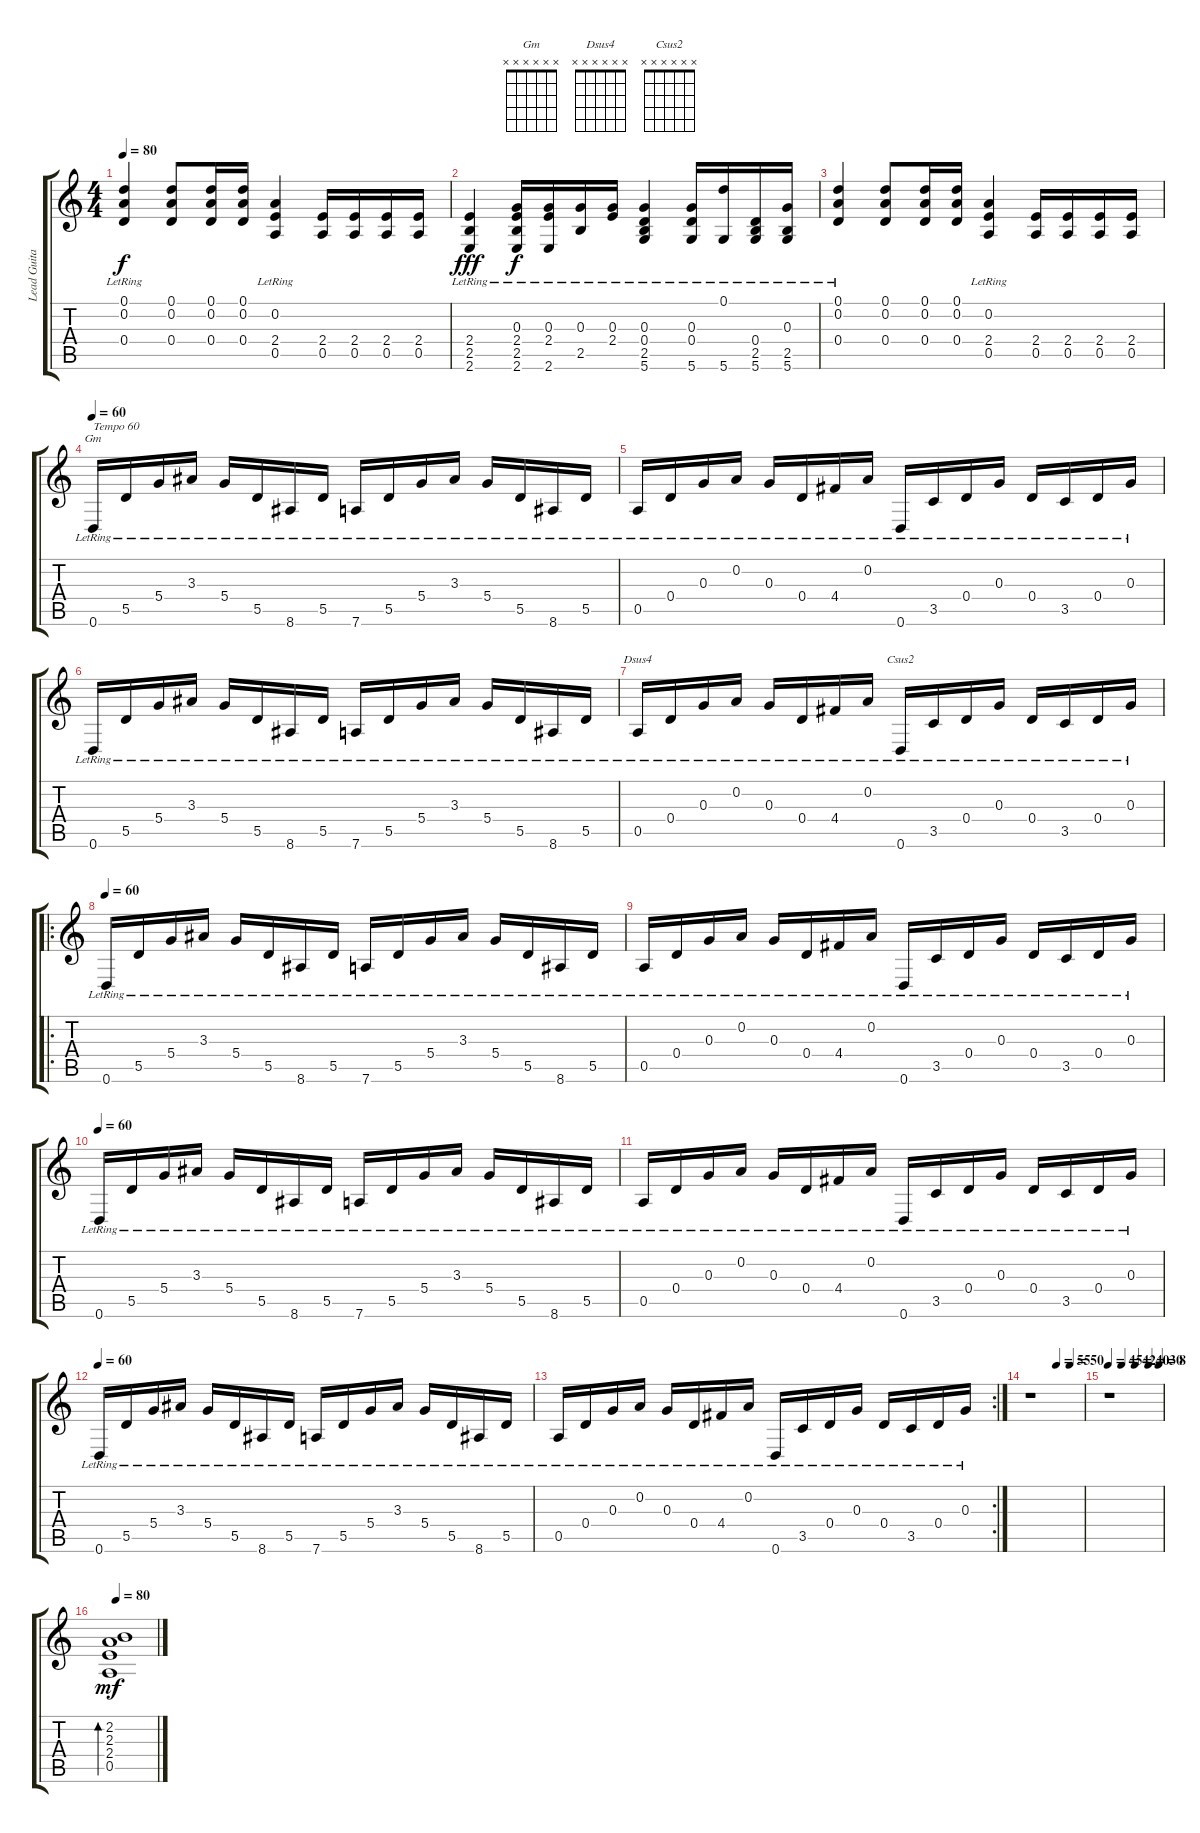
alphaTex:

\track ("Lead Guitar" "Lead Guita") {instrument acousticguitarnylon}
\staff {score tabs}
\tuning (D4 A3 G3 D3 A2 D2) {hide}
\chord ("Gm" x x x x x x)
\chord ("Dsus4" x x x x x x)
\chord ("Csus2" x x x x x x)
\ts (4 4)
\tempo 80
\clef g2
\ks c
(0.1{lr} 0.2{lr} 0.4{lr}).4{dy f} (0.1 0.2 0.4).8 (0.1 0.2 0.4).16 (0.1 0.2 0.4).16 (0.2{lr} 2.4{lr} 0.5{lr}).4 (2.4 0.5).16 (2.4 0.5).16 (2.4 0.5).16 (2.4 0.5).16 |
(2.4{lr} 2.5{lr} 2.6{lr}).4{dy fff} (0.3{lr} 2.4{lr} 2.5{lr} 2.6{lr}).16{dy f} (0.3{lr} 2.4{lr} 2.6{lr}).16 (0.3{lr} 2.5{lr}).16 (0.3{lr} 2.4{lr}).16 (0.3{lr} 0.4{lr} 2.5{lr} 5.6{lr}).4 (0.3{lr} 0.4{lr} 5.6{lr}).16 (0.1{lr} 5.6{lr}).16 (0.4{lr} 2.5{lr} 5.6{lr}).16 (0.3{lr} 2.5{lr} 5.6{lr}).16 |
(0.1{lr} 0.2{lr} 0.4{lr}).4 (0.1 0.2 0.4).8 (0.1 0.2 0.4).16 (0.1 0.2 0.4).16 (0.2{lr} 2.4{lr} 0.5{lr}).4 (2.4 0.5).16 (2.4 0.5).16 (2.4 0.5).16 (2.4 0.5).16 |
\tempo 60
0.6{lr}.16{ch "Gm" txt "Tempo 60"} 5.5{lr}.16 5.4{lr}.16 3.3{lr}.16 5.4{lr}.16 5.5{lr}.16 8.6{lr}.16 5.5{lr}.16 7.6{lr}.16 5.5{lr}.16 5.4{lr}.16 3.3{lr}.16 5.4{lr}.16 5.5{lr}.16 8.6{lr}.16 5.5{lr}.16 |
0.5{lr}.16 0.4{lr}.16 0.3{lr}.16 0.2{lr}.16 0.3{lr}.16 0.4{lr}.16 4.4{lr}.16 0.2{lr}.16 0.6{lr}.16 3.5{lr}.16 0.4{lr}.16 0.3{lr}.16 0.4{lr}.16 3.5{lr}.16 0.4{lr}.16 0.3{lr}.16 |
0.6{lr}.16 5.5{lr}.16 5.4{lr}.16 3.3{lr}.16 5.4{lr}.16 5.5{lr}.16 8.6{lr}.16 5.5{lr}.16 7.6{lr}.16 5.5{lr}.16 5.4{lr}.16 3.3{lr}.16 5.4{lr}.16 5.5{lr}.16 8.6{lr}.16 5.5{lr}.16 |
0.5{lr}.16{ch "Dsus4"} 0.4{lr}.16 0.3{lr}.16 0.2{lr}.16 0.3{lr}.16 0.4{lr}.16 4.4{lr}.16 0.2{lr}.16 0.6{lr}.16{ch "Csus2"} 3.5{lr}.16 0.4{lr}.16 0.3{lr}.16 0.4{lr}.16 3.5{lr}.16 0.4{lr}.16 0.3{lr}.16 |
\ro
\tempo 60
0.6{lr}.16 5.5{lr}.16 5.4{lr}.16 3.3{lr}.16 5.4{lr}.16 5.5{lr}.16 8.6{lr}.16 5.5{lr}.16 7.6{lr}.16 5.5{lr}.16 5.4{lr}.16 3.3{lr}.16 5.4{lr}.16 5.5{lr}.16 8.6{lr}.16 5.5{lr}.16 |
0.5{lr}.16 0.4{lr}.16 0.3{lr}.16 0.2{lr}.16 0.3{lr}.16 0.4{lr}.16 4.4{lr}.16 0.2{lr}.16 0.6{lr}.16 3.5{lr}.16 0.4{lr}.16 0.3{lr}.16 0.4{lr}.16 3.5{lr}.16 0.4{lr}.16 0.3{lr}.16 |
\tempo 60
0.6{lr}.16 5.5{lr}.16 5.4{lr}.16 3.3{lr}.16 5.4{lr}.16 5.5{lr}.16 8.6{lr}.16 5.5{lr}.16 7.6{lr}.16 5.5{lr}.16 5.4{lr}.16 3.3{lr}.16 5.4{lr}.16 5.5{lr}.16 8.6{lr}.16 5.5{lr}.16 |
0.5{lr}.16 0.4{lr}.16 0.3{lr}.16 0.2{lr}.16 0.3{lr}.16 0.4{lr}.16 4.4{lr}.16 0.2{lr}.16 0.6{lr}.16 3.5{lr}.16 0.4{lr}.16 0.3{lr}.16 0.4{lr}.16 3.5{lr}.16 0.4{lr}.16 0.3{lr}.16 |
\tempo 60
0.6{lr}.16 5.5{lr}.16 5.4{lr}.16 3.3{lr}.16 5.4{lr}.16 5.5{lr}.16 8.6{lr}.16 5.5{lr}.16 7.6{lr}.16 5.5{lr}.16 5.4{lr}.16 3.3{lr}.16 5.4{lr}.16 5.5{lr}.16 8.6{lr}.16 5.5{lr}.16 |
\rc 2
0.5{lr}.16 0.4{lr}.16 0.3{lr}.16 0.2{lr}.16 0.3{lr}.16 0.4{lr}.16 4.4{lr}.16 0.2{lr}.16 0.6{lr}.16 3.5{lr}.16 0.4{lr}.16 0.3{lr}.16 0.4{lr}.16 3.5{lr}.16 0.4{lr}.16 0.3{lr}.16 |
\tempo (55 0.5)
\tempo (50 0.75)
r.1 |
\tempo 45
\tempo (42 0.25)
\tempo (40 0.5)
\tempo (30 0.75)
\tempo (8 0.9375)
r.1 |
\tempo 80
(2.2 2.3 2.4 0.5).1{bd 30 dy mf}
